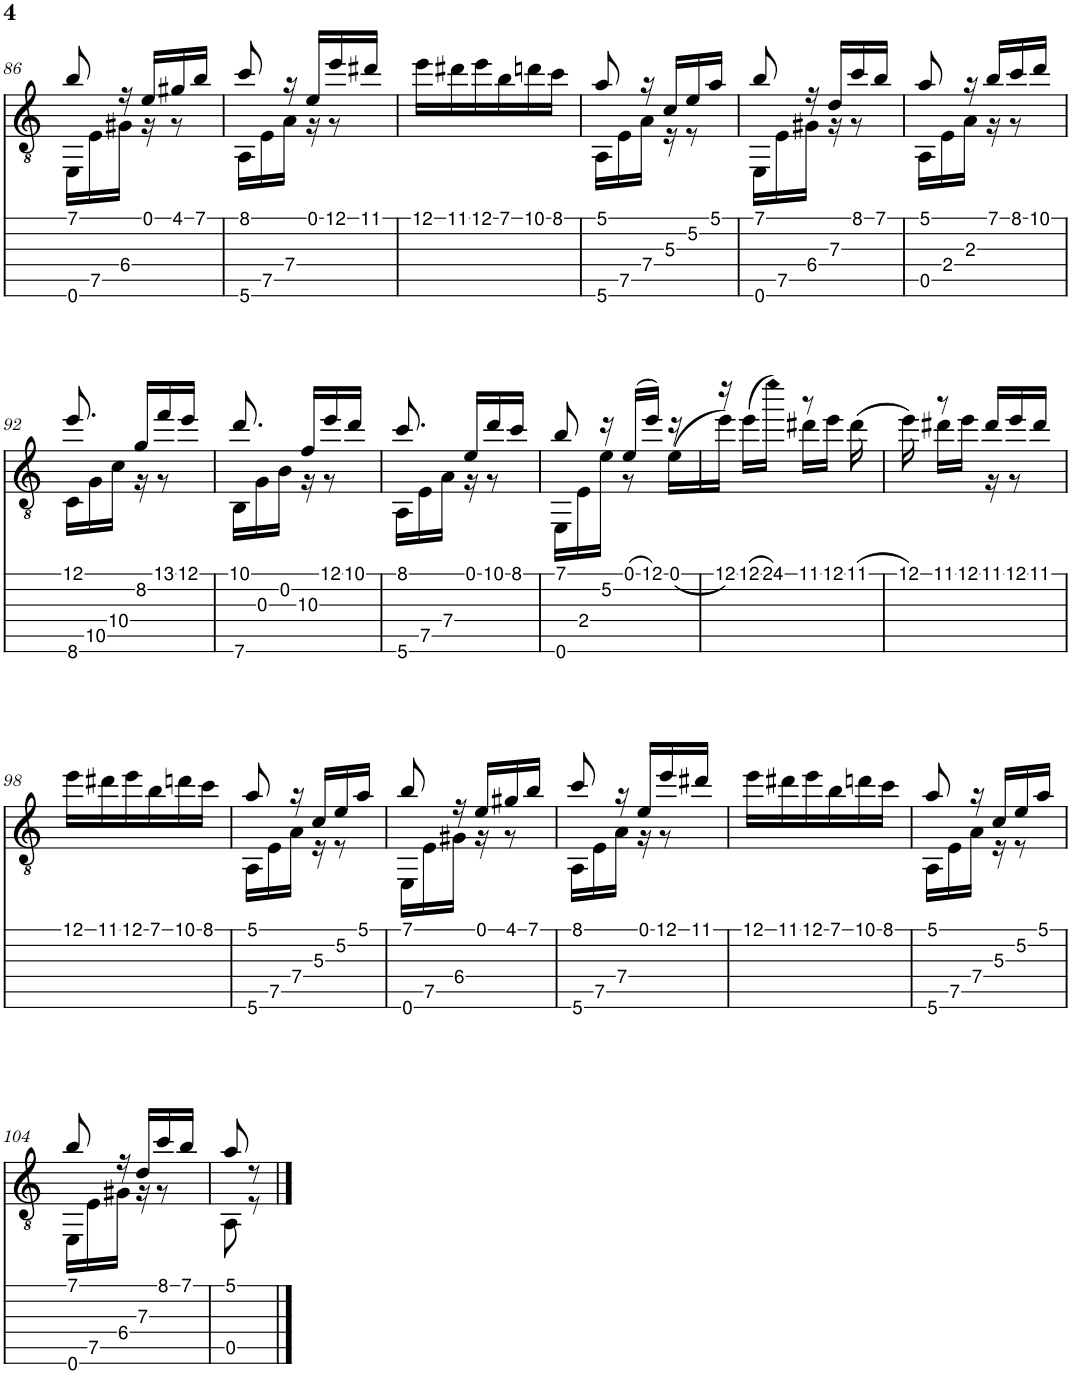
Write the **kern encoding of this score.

**kern	**kern
*part1	*part1
*staff2	*staff1
*I"Classical Guitar	*
!!LO:PB:g=z
*	*clefGv2
*k[f#]	*k[]
*e:	*a:
*M3/8	*M3/8
=86	=86
*^	*^
8b	16EELL	8b/	16EE\LL
.	16E	.	16E\
16ryy	16G#XJJ	16r	16G#X\JJ
16eLL	16ryy	16e/LL	16r
16g#X	8r	16g#X/	8r
16bJJ	.	16b/JJ	.
=87	=87	=87	=87
8cc	16AALL	8cc/	16AA\LL
.	16E	.	16E\
16r	16AJJ	16r	16A\JJ
16eLL	16r	16e/LL	16r
16ee	8r	16ee/	8r
16dd#XJJ	.	16dd#X/JJ	.
=88	=88	=88	=88
16eeLL	4.r	16ee\LL	4.ryy
16dd#X	.	16dd#X\	.
16ee	.	16ee\	.
16b	.	16b\	.
16ddn	.	16ddn\	.
16ccJJ	.	16cc\JJ	.
=89	=89	=89	=89
8a	16AALL	8a/	16AA\LL
.	16E	.	16E\
16r	16AJJ	16r	16A\JJ
16cLL	16r	16c/LL	16r
16e	8r	16e/	8r
16aJJ	.	16a/JJ	.
=90	=90	=90	=90
8b	16EELL	8b/	16EE\LL
.	16E	.	16E\
16r	16G#JJ	16r	16G#X\JJ
16dLL	16r	16d/LL	16r
16cc	8r	16cc/	8r
16bJJ	.	16b/JJ	.
=91	=91	=91	=91
8a	16AALL	8a/	16AA\LL
.	16E	.	16E\
16r	16AJJ	16r	16A\JJ
16bLL	16r	16b/LL	16r
16cc	8r	16cc/	8r
16ddJJ	.	16dd/JJ	.
!!LO:LB:g=z	!!
=92	=92	=92	=92
8.eeL	16CLL	8.ee/	16C\LL
.	16G	.	16G\
.	16cJJ	.	16c\JJ
16gL	16r	16g/LL	16r
16ff	8r	16ff/	8r
16eeJJ	.	16ee/JJ	.
=93	=93	=93	=93
8.ddL	16BBLL	8.dd/	16BB\LL
.	16G	.	16G\
.	16BJJ	.	16B\JJ
16fL	16r	16f/LL	16r
16ee	8r	16ee/	8r
16ddJJ	.	16dd/JJ	.
=94	=94	=94	=94
8.ccL	16AALL	8.cc/	16AA\LL
.	16E	.	16E\
.	16AJJ	.	16A\JJ
16eL	16r	16e/LL	16r
16dd	8r	16dd/	8r
16ccJJ	.	16cc/JJ	.
=95	=95	=95	=95
8b	16EELL	8b/	16EE\LL
.	16E	.	16E\
16r	16eJJ	16r	16e\JJ
16eLL	8r	(16e/LL	8r
16eeJJ	.	16ee/JJ)	.
16r	16e	16r	(>16e\LL
=96	=96	=96	=96
16r	16ee	16r	16ee\JJ)
16eeLL	8r	(16ee\LL	8ryy
16eeeJJ	.	16eee\JJ)	.
8r	16dd#LL	8r	16dd#X\LL
.	16eeJJ	.	16ee\JJ
16dd#X	16r	(16dd#\	16ryy
=97	=97	=97	=97
16ee	16r	16ee\)	16ryy
8r	16dd#LL	8r	16dd#X\LL
.	16eeJJ	.	16ee\JJ
16dd#XLL	16r	16dd#/LL	16r
16ee	8r	16ee/	8r
16dd#JJ	.	16dd#/JJ	.
!!LO:LB:g=z	!!
=98	=98	=98	=98
16eeLL	4.r	16ee\LL	4.ryy
16dd#X	.	16dd#X\	.
16ee	.	16ee\	.
16b	.	16b\	.
16ddn	.	16ddn\	.
16ccJJ	.	16cc\JJ	.
=99	=99	=99	=99
8a	16AALL	8a/	16AA\LL
.	16E	.	16E\
16r	16AJJ	16r	16A\JJ
16cLL	16r	16c/LL	16r
16e	8r	16e/	8r
16aJJ	.	16a/JJ	.
=100	=100	=100	=100
8b	16EELL	8b/	16EE\LL
.	16E	.	16E\
16r	16G#JJ	16r	16G#X\JJ
16eLL	16r	16e/LL	16r
16g#X	8r	16g#X/	8r
16bJJ	.	16b/JJ	.
=101	=101	=101	=101
8cc	16AALL	8cc/	16AA\LL
.	16E	.	16E\
16r	16AJJ	16r	16A\JJ
16eLL	16r	16e/LL	16r
16ee	8r	16ee/	8r
16dd#XJJ	.	16dd#X/JJ	.
=102	=102	=102	=102
16eeLL	4.r	16ee\LL	4.ryy
16dd#X	.	16dd#X\	.
16ee	.	16ee\	.
16b	.	16b\	.
16ddn	.	16ddn\	.
16ccJJ	.	16cc\JJ	.
=103	=103	=103	=103
8a	16AALL	8a/	16AA\LL
.	16E	.	16E\
16r	16AJJ	16r	16A\JJ
16cLL	16r	16c/LL	16r
16e	8r	16e/	8r
16aJJ	.	16a/JJ	.
!!LO:LB:g=z	!!
=104	=104	=104	=104
8b	16EELL	8b/	16EE\LL
.	16E	.	16E\
16r	16G#JJ	16r	16G#X\JJ
16dLL	16r	16d/LL	16r
16cc	8r	16cc/	8r
16bJJ	.	16b/JJ	.
=105	=105	=105	=105
8a	8AA	8a/	8AA\
8r	8r	8r	8r
*v	*v	*	*
*	*v	*v
==	==
*-	*-
